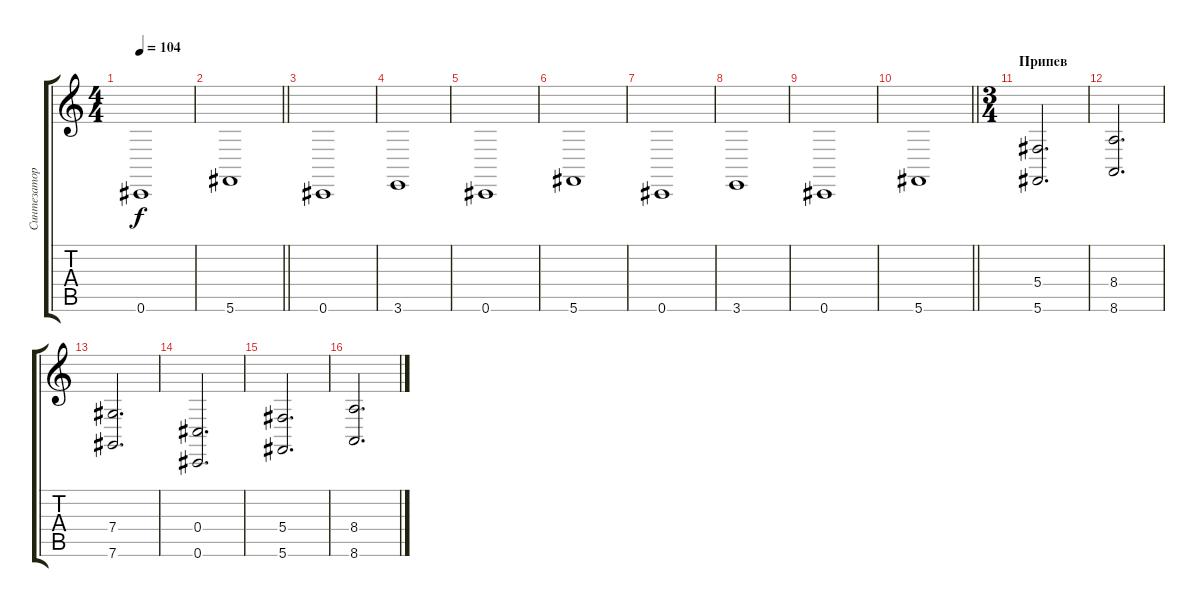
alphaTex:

\track ("Синтезатор" "Синтезатор") {instrument pad2warm}
\staff {score tabs}
\tuning (E4 B3 Gb3 Db3 A2 Db2) {hide}
\ts (4 4)
\tempo 104
\clef g2
\ks c
0.6.1{dy f} |
\barLineRight lightlight
5.6.1 |
0.6.1 |
3.6.1 |
0.6.1 |
5.6.1 |
0.6.1 |
3.6.1 |
0.6.1 |
\barLineRight lightlight
5.6.1 |
\ts (3 4)
\section ("" "Припев")
(5.4 5.6).2{d} |
(8.4 8.6).2{d} |
(7.4 7.6).2{d} |
(0.4 0.6).2{d} |
(5.4 5.6).2{d} |
(8.4 8.6).2{d}
